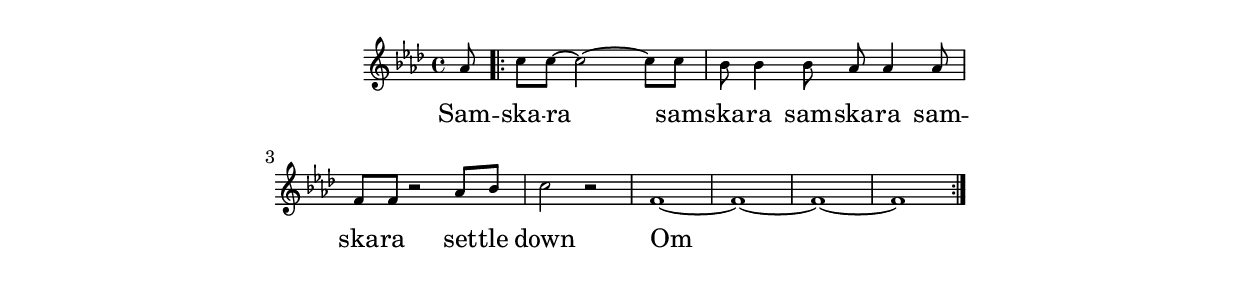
\version "2.19.45"
\paper {
	line-width = 4.6\in
}

melody = \relative c'' {
  \clef treble
  \key aes \major
  \time 4/4
  \set Score.voltaSpannerDuration = #(ly:make-moment 4/4)
	\new Voice = "words" {
	\partial 8 aes8
		\repeat volta 2 {
			c c~ c2~ c8 c | bes bes4 bes8 aes aes4 aes8 |
			f f r2 aes8 bes | c2 r2 | 
			f,1~ | f~ | f~ | f~ |
		}
  }
}

text =  \lyricmode {
	\set associatedVoice = "words"
	Sam -- |
	ska -- ra sam -- | ska -- ra sam -- ska -- ra sam -- |
	ska -- ra set -- tle | down |
	Om__
}

\score {
  <<
    \new ChordNames {
      \set chordChang = ##t
    }
    \new Staff \with { \magnifyStaff #5/7 } {
    	\new Voice = "one" { \melody }
  	}
    \new Lyrics \lyricsto "words" \text
  >>
  \layout { 
   % #(layout-set-staff-size 14)
   }
  \midi { 
  	\tempo 4 = 125
  }
}